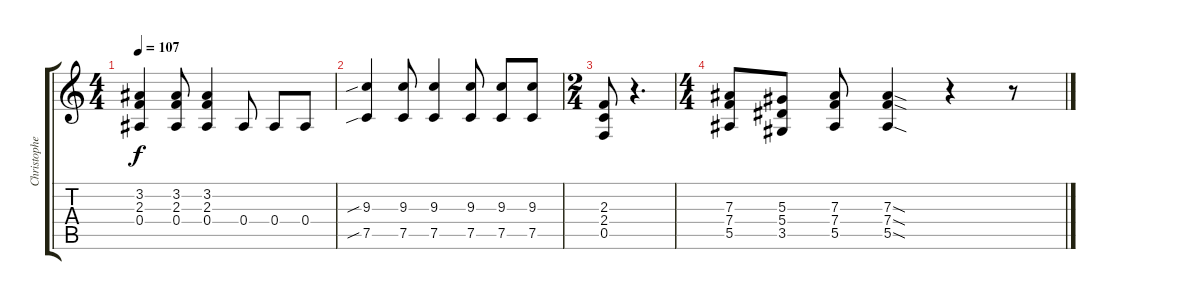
\track ("Christopher (R)" "Christophe") {instrument distortionguitar}
\staff {score tabs}
\tuning (C4 G3 Eb3 Bb2 F2 C2) {hide}
\ts (4 4)
\tempo 107
\clef g2
\ks c
(3.2 2.3 0.4).4{dy f} (3.2 2.3 0.4).8 (3.2 2.3 0.4).4 0.4.8 0.4.8 0.4.8 |
(9.3{sib} 7.5{sib}).4 (9.3 7.5).8 (9.3 7.5).4 (9.3 7.5).8 (9.3 7.5).8 (9.3 7.5).8 |
\ts (2 4)
(2.3 2.4 0.5).8 r.4{d} |
\ts (4 4)
(7.3 7.4 5.5).8 (5.3 5.4 3.5).8 (7.3 7.4 5.5).8 (7.3{sod} 7.4{sod} 5.5{sod}).4 r.4 r.8
